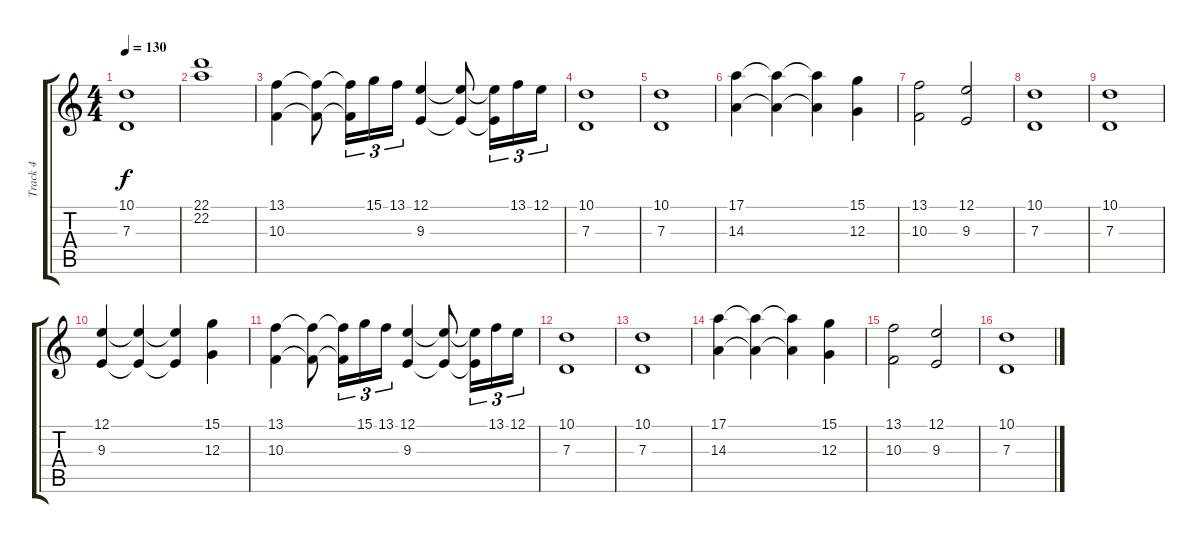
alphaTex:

\track ("Track 4" "Track 4") {instrument stringensemble1}
\staff {score tabs}
\tuning (E4 B3 G3 D3 A2 E2) {hide}
\ts (4 4)
\tempo 130
\clef g2
\ks c
(10.1 7.3).1{dy f} |
(22.1 22.2).1 |
(13.1 10.3).4 (13.1{t} 10.3{t}).8 (13.1{t} 10.3{t}).16{tu (3 2)} 15.1.16{tu (3 2)} 13.1.16{tu (3 2)} (12.1 9.3).4 (12.1{t} 9.3{t}).8 (12.1{t} 9.3{t}).16{tu (3 2)} 13.1.16{tu (3 2)} 12.1.16{tu (3 2)} |
(10.1 7.3).1 |
(10.1 7.3).1 |
(17.1 14.3).4 (17.1{t} 14.3{t}).4 (17.1{t} 14.3{t}).4 (15.1 12.3).4 |
(13.1 10.3).2 (12.1 9.3).2 |
(10.1 7.3).1 |
(10.1 7.3).1 |
(12.1 9.3).4 (12.1{t} 9.3{t}).4 (12.1{t} 9.3{t}).4 (15.1 12.3).4 |
(13.1 10.3).4 (13.1{t} 10.3{t}).8 (13.1{t} 10.3{t}).16{tu (3 2)} 15.1.16{tu (3 2)} 13.1.16{tu (3 2)} (12.1 9.3).4 (12.1{t} 9.3{t}).8 (12.1{t} 9.3{t}).16{tu (3 2)} 13.1.16{tu (3 2)} 12.1.16{tu (3 2)} |
(10.1 7.3).1 |
(10.1 7.3).1 |
(17.1 14.3).4 (17.1{t} 14.3{t}).4 (17.1{t} 14.3{t}).4 (15.1 12.3).4 |
(13.1 10.3).2 (12.1 9.3).2 |
(10.1 7.3).1
